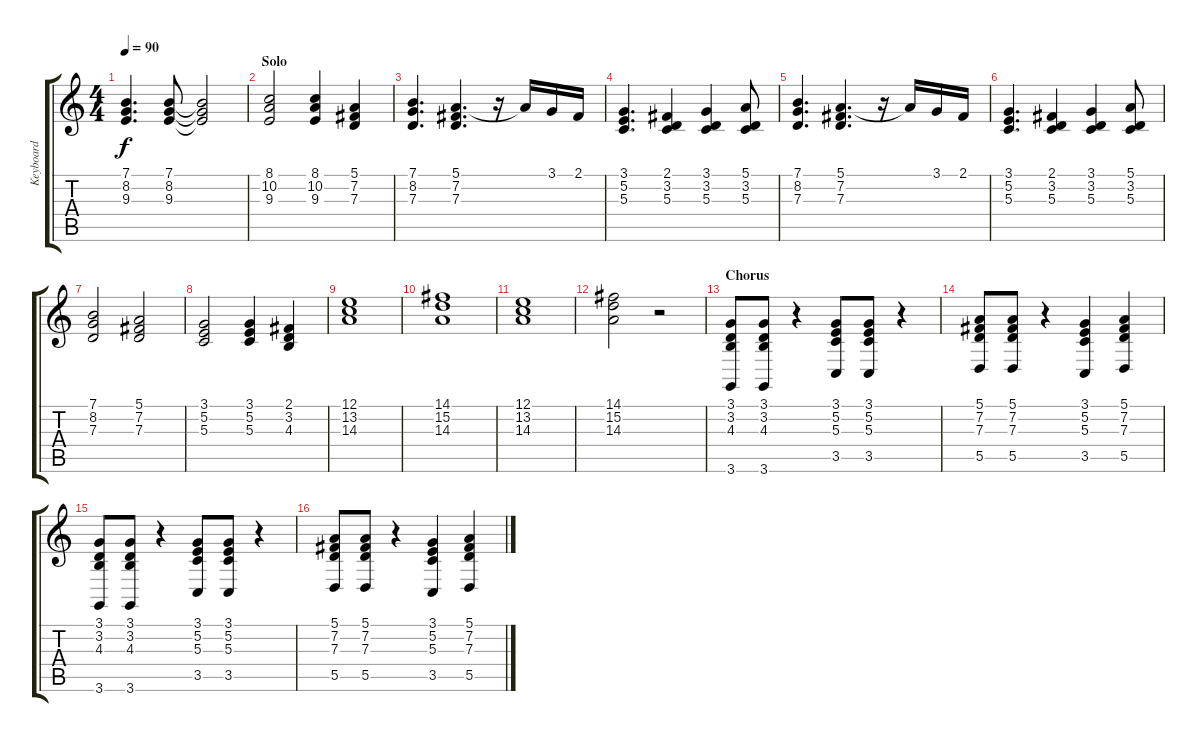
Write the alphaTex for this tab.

\track ("Keyboard" "Keyboard") {instrument stringensemble1}
\staff {score tabs}
\tuning (E4 B3 G3 D3 A2 E2) {hide}
\ts (4 4)
\tempo 90
\clef g2
\ks c
(7.1 8.2 9.3).4{d dy f} (7.1 8.2 9.3).8 (7.1{t} 8.2{t} 9.3{t}).2 |
\section ("" "Solo")
(8.1 10.2 9.3).2 (8.1 10.2 9.3).4 (5.1 7.2 7.3).4 |
(7.1 8.2 7.3).4{d volume 10} (5.1 7.2 7.3).4{d} r.16 5.1{t}.16 3.1.16 2.1.16 |
(3.1 5.2 5.3).4{d} (2.1 3.2 5.3).4 (3.1 3.2 5.3).4 (5.1 3.2 5.3).8 |
(7.1 8.2 7.3).4{d} (5.1 7.2 7.3).4{d} r.16 5.1{t}.16 3.1.16 2.1.16 |
(3.1 5.2 5.3).4{d} (2.1 3.2 5.3).4 (3.1 3.2 5.3).4 (5.1 3.2 5.3).8 |
(7.1 8.2 7.3).2 (5.1 7.2 7.3).2 |
(3.1 5.2 5.3).2 (3.1 5.2 5.3).4 (2.1 3.2 4.3).4 |
(12.1 13.2 14.3).1 |
(14.1 15.2 14.3).1 |
(12.1 13.2 14.3).1 |
(14.1 15.2 14.3).2 r.2 |
\section ("" "Chorus")
(3.1 3.2 4.3 3.6).8{instrument overdrivenguitar} (3.1 3.2 4.3 3.6).8 r.4 (3.1 5.2 5.3 3.5).8 (3.1 5.2 5.3 3.5).8 r.4 |
(5.1 7.2 7.3 5.5).8 (5.1 7.2 7.3 5.5).8 r.4 (3.1 5.2 5.3 3.5).4 (5.1 7.2 7.3 5.5).4 |
(3.1 3.2 4.3 3.6).8 (3.1 3.2 4.3 3.6).8 r.4 (3.1 5.2 5.3 3.5).8 (3.1 5.2 5.3 3.5).8 r.4 |
(5.1 7.2 7.3 5.5).8 (5.1 7.2 7.3 5.5).8 r.4 (3.1 5.2 5.3 3.5).4 (5.1 7.2 7.3 5.5).4
